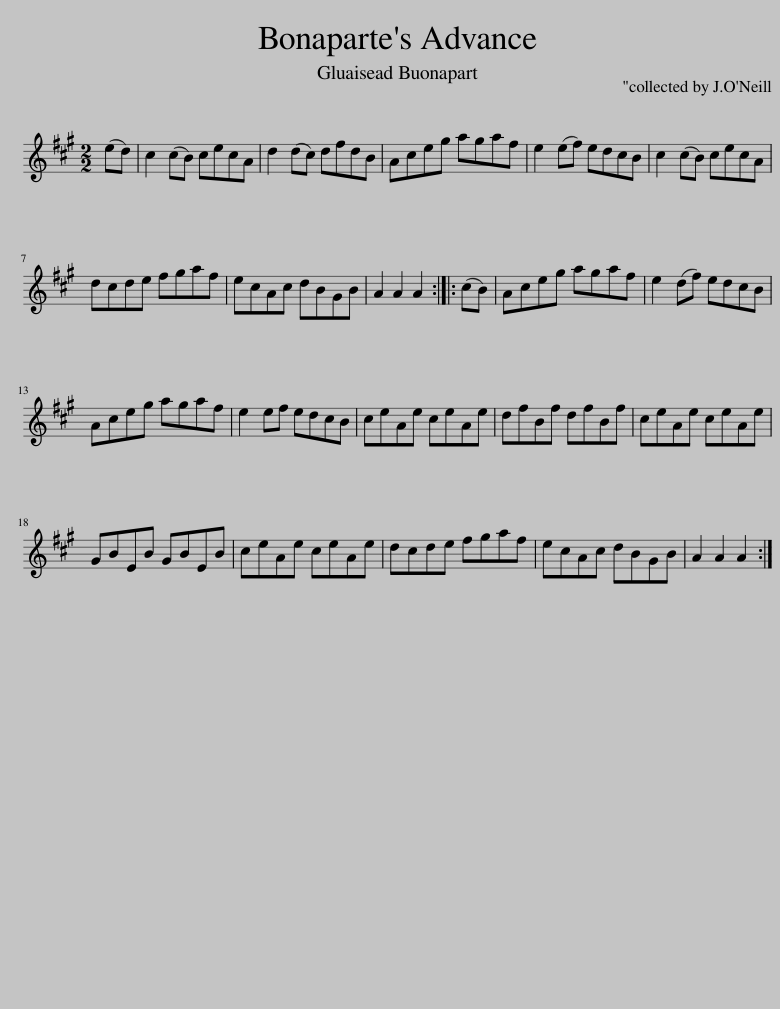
X:1
L:1/8
M:2/2
I:linebreak $
K:A
V:1 treble
V:1
 (ed) | c2 (cB) cecA | d2 (dc) dfdB | Aceg agaf | e2 (ef) edcB | %5
 c2 (cB) cecA |$ dcde fgaf | ecAc dBGB | A2 A2 A2 :: (cB) | %10
 Aceg agaf | e2 (df) edcB |$ Aceg agaf | e2 ef edcB | ceAe ceAe | %15
 dfBf dfBf | ceAe ceAe |$ GBEB GBEB | ceAe ceAe | dcde fgaf | %20
 ecAc dBGB | A2 A2 A2 :| %22
